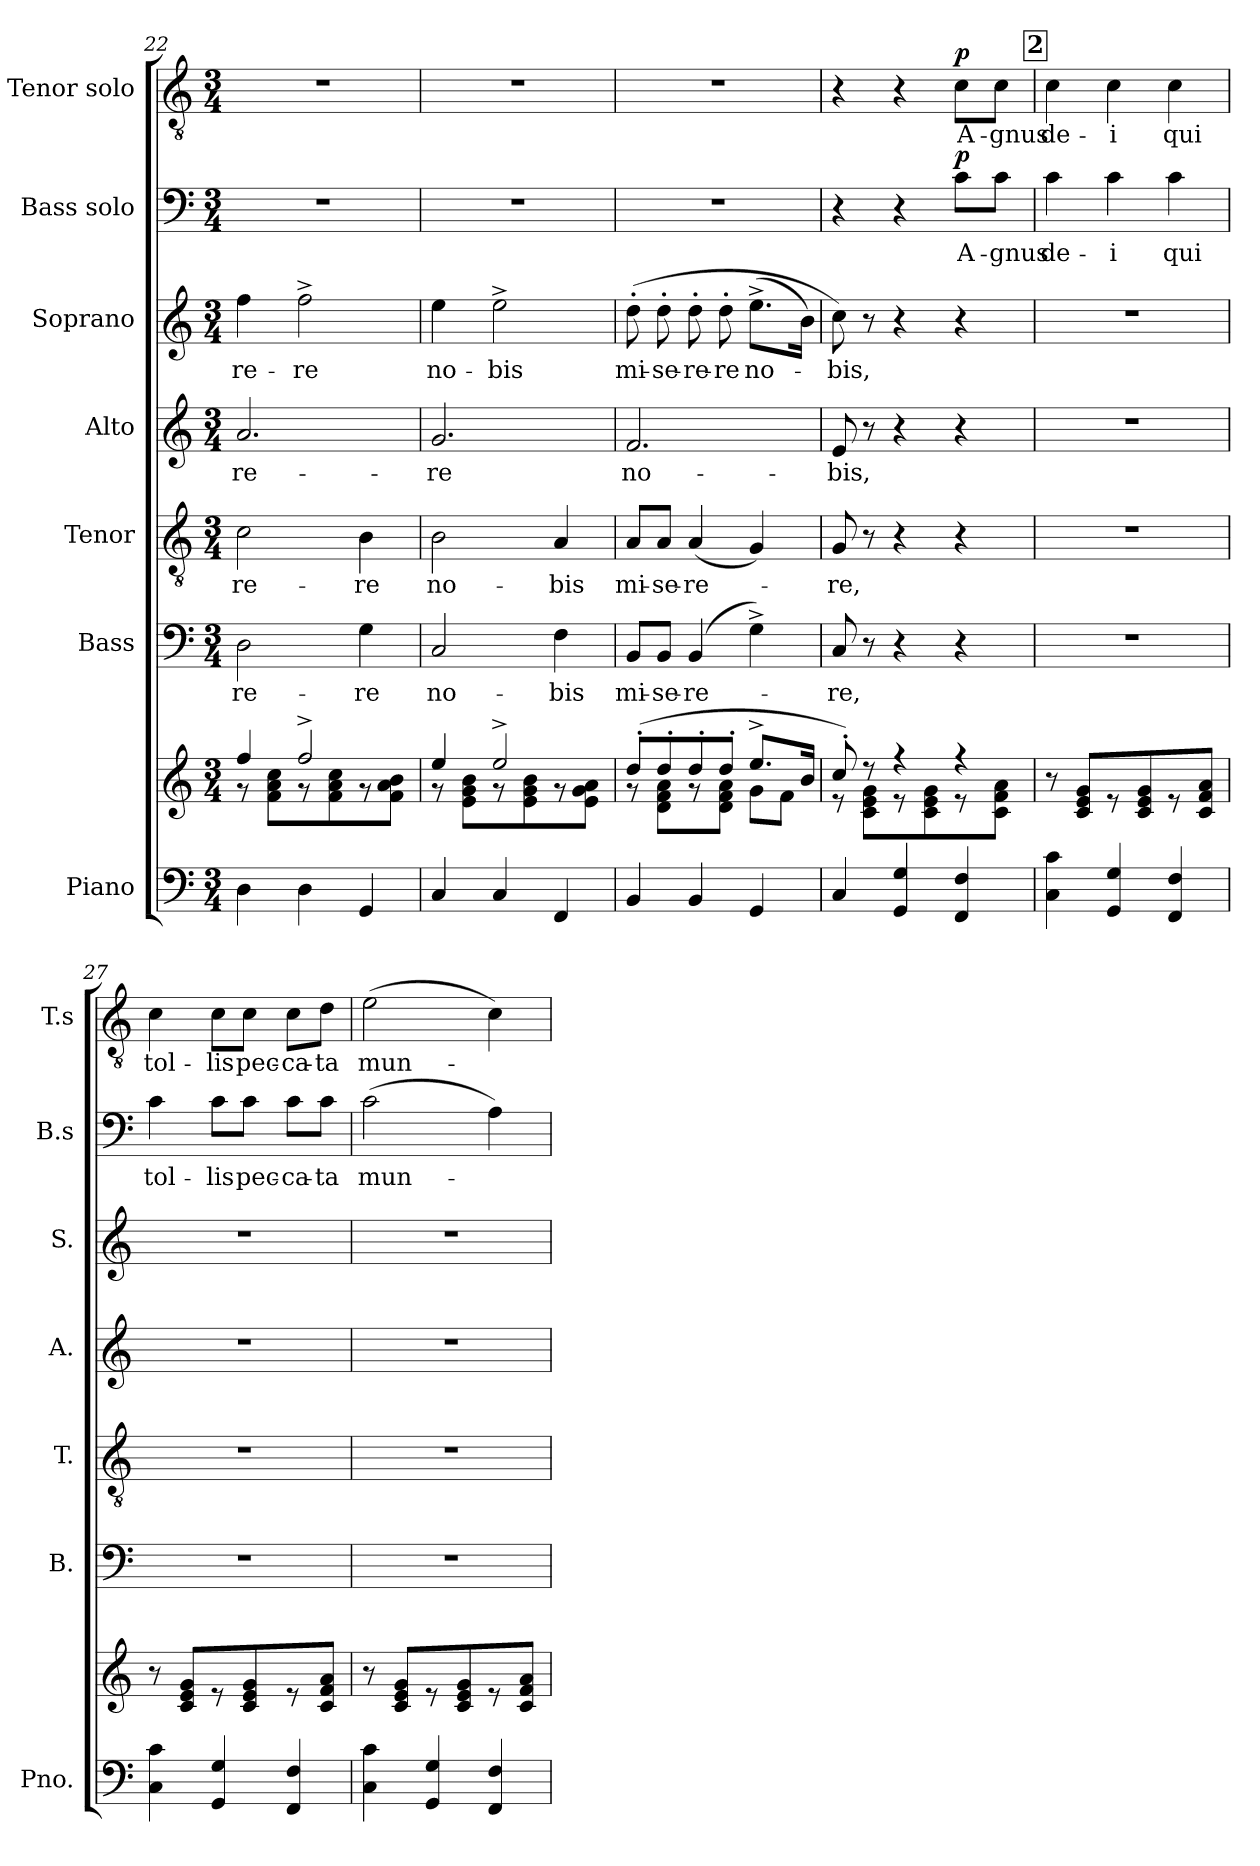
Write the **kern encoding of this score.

**kern	**kern	**kern	**text	**kern	**text	**kern	**text	**kern	**text	**kern	**text	**dynam	**kern	**text	**dynam
*part7	*part7	*part6	*part6	*part5	*part5	*part4	*part4	*part3	*part3	*part2	*part2	*part2	*part1	*part1	*part1
*staff8	*staff7	*staff6	*staff6	*staff5	*staff5	*staff4	*staff4	*staff3	*staff3	*staff2	*staff2	*staff2	*staff1	*staff1	*staff1
*I"Piano	*	*I"Bass	*	*I"Tenor	*	*I"Alto	*	*I"Soprano	*	*I"Bass solo	*	*	*I"Tenor solo	*	*
*I'Pno.	*	*I'B.	*	*I'T.	*	*I'A.	*	*I'S.	*	*I'B.s	*	*	*I'T.s	*	*
*clefF4	*clefG2	*clefF4	*	*clefGv2	*	*clefG2	*	*clefG2	*	*clefF4	*	*	*clefGv2	*	*
*k[]	*k[]	*k[]	*	*k[]	*	*k[]	*	*k[]	*	*k[]	*	*	*k[]	*	*
*M3/4	*M3/4	*M3/4	*	*M3/4	*	*M3/4	*	*M3/4	*	*M3/4	*	*	*M3/4	*	*
=22	=22	=22	=22	=22	=22	=22	=22	=22	=22	=22	=22	=22	=22	=22	=22
*	*^	*	*	*	*	*	*	*	*	*	*	*	*	*	*
!	!	!	!	!LO:LY:b	!	!LO:LY:b	!	!LO:LY:b	!	!LO:LY:b	!	!	!	!	!	!
4D\	4ff/	8r	2D\	-re-	2c\	-re-	2.a/	-re-	4ff\	-re-	2.r	.	.	2.r	.	.
.	.	8f\ 8a\ 8cc\L	.	.	.	.	.	.	.	.	.	.	.	.	.	.
!	!	!	!	!	!	!	!	!	!	!LO:LY:b	!	!	!	!	!	!
4D\	2ff^/	8r	.	.	.	.	.	.	2ff^\	-re	.	.	.	.	.	.
.	.	8f\ 8a\ 8cc\	.	.	.	.	.	.	.	.	.	.	.	.	.	.
!	!	!	!	!LO:LY:b	!	!LO:LY:b	!	!	!	!	!	!	!	!	!	!
4GG/	.	8r	4G\	-re	4B\	-re	.	.	.	.	.	.	.	.	.	.
.	.	8f\ 8a\ 8b\J	.	.	.	.	.	.	.	.	.	.	.	.	.	.
=23	=23	=23	=23	=23	=23	=23	=23	=23	=23	=23	=23	=23	=23	=23	=23	=23
!	!	!	!	!LO:LY:b	!	!LO:LY:b	!	!LO:LY:b	!	!LO:LY:b	!	!	!	!	!	!
4C/	4ee/	8r	2C/	no-	2B\	no-	2.g/	-re	4ee\	no-	2.r	.	.	2.r	.	.
.	.	8e\ 8g\ 8b\L	.	.	.	.	.	.	.	.	.	.	.	.	.	.
!	!	!	!	!	!	!	!	!	!	!LO:LY:b	!	!	!	!	!	!
4C/	2ee^/	8r	.	.	.	.	.	.	2ee^\	-bis	.	.	.	.	.	.
.	.	8e\ 8g\ 8b\	.	.	.	.	.	.	.	.	.	.	.	.	.	.
!	!	!	!	!LO:LY:b	!	!LO:LY:b	!	!	!	!	!	!	!	!	!	!
4FF/	.	8r	4F\	-bis	4A/	-bis	.	.	.	.	.	.	.	.	.	.
.	.	8e\ 8g\ 8a\J	.	.	.	.	.	.	.	.	.	.	.	.	.	.
=24	=24	=24	=24	=24	=24	=24	=24	=24	=24	=24	=24	=24	=24	=24	=24	=24
!	!	!	!	!LO:LY:b	!	!LO:LY:b	!	!LO:LY:b	!	!LO:LY:b	!	!	!	!	!	!
4BB/	(>8dd'/L	8r	8BB/L	mi-	8A/L	mi-	2.f/	no-	(>8dd'\	mi-	2.r	.	.	2.r	.	.
!	!	!	!	!LO:LY:b	!	!LO:LY:b	!	!	!	!LO:LY:b	!	!	!	!	!	!
.	8dd'/	8d\ 8f\ 8a\L	8BB/J	-se-	8A/J	-se-	.	.	8dd'\	-se-	.	.	.	.	.	.
!	!	!	!	!LO:LY:b	!	!LO:LY:b	!	!	!	!LO:LY:b	!	!	!	!	!	!
4BB/	8dd'/	8r	(>4BB/	-re-	(<4A/	-re-	.	.	8dd'\	-re-	.	.	.	.	.	.
!	!	!	!	!	!	!	!	!	!	!LO:LY:b	!	!	!	!	!	!
.	8dd'/J	8d\ 8f\ 8a\J	.	.	.	.	.	.	8dd'\	-re	.	.	.	.	.	.
!	!	!	!	!	!	!	!	!	!	!LO:LY:b	!	!	!	!	!	!
4GG/	8.ee^/L	8g\L	4G^\)	.	4G/)	.	.	.	(>8.ee^\L	no-	.	.	.	.	.	.
.	.	8f\J	.	.	.	.	.	.	.	.	.	.	.	.	.	.
.	16b/Jk	.	.	.	.	.	.	.	16b\Jk)	.	.	.	.	.	.	.
=25	=25	=25	=25	=25	=25	=25	=25	=25	=25	=25	=25	=25	=25	=25	=25	=25
!	!	!	!	!LO:LY:b	!	!LO:LY:b	!	!LO:LY:b	!	!LO:LY:b	!	!	!	!	!	!
4C/	8cc'/)	8r	8C/	-re,	8G/	-re,	8e/	-bis,	8cc\)	-bis,	4r	.	.	4r	.	.
.	8r	8c\ 8e\ 8g\L	8r	.	8r	.	8r	.	8r	.	.	.	.	.	.	.
4GG/ 4G/	4r	8r	4r	.	4r	.	4r	.	4r	.	4r	.	.	4r	.	.
.	.	8c\ 8e\ 8g\	.	.	.	.	.	.	.	.	.	.	.	.	.	.
!	!	!	!	!	!	!	!	!	!	!	!	!LO:LY:b	!LO:DY:a	!	!LO:LY:b	!LO:DY:a
4FF/ 4F/	4r	8r	4r	.	4r	.	4r	.	4r	.	8c\L	A-	p	8c\L	A-	p
!	!	!	!	!	!	!	!	!	!	!	!	!LO:LY:b	!	!	!LO:LY:b	!
.	.	8c\ 8f\ 8a\J	.	.	.	.	.	.	.	.	8c\J	-gnus	.	8c\J	-gnus	.
!!LO:LB:g=z
!!LO:REH:place=s1:a:B:fs=14:t=2
=26	=26	=26	=26	=26	=26	=26	=26	=26	=26	=26	=26	=26	=26	=26	=26	=26
!	!	!	!	!	!	!	!	!	!	!	!	!LO:LY:b	!	!	!LO:LY:b	!
*	*v	*v	*	*	*	*	*	*	*	*	*	*	*	*	*	*
4C\ 4c\	8r	2.r	.	2.r	.	2.r	.	2.r	.	4c\	de-	.	4c\	de-	.
.	8c/ 8e/ 8g/L	.	.	.	.	.	.	.	.	.	.	.	.	.	.
!	!	!	!	!	!	!	!	!	!	!	!LO:LY:b	!	!	!LO:LY:b	!
4GG/ 4G/	8r	.	.	.	.	.	.	.	.	4c\	-i	.	4c\	-i	.
.	8c/ 8e/ 8g/	.	.	.	.	.	.	.	.	.	.	.	.	.	.
!	!	!	!	!	!	!	!	!	!	!	!LO:LY:b	!	!	!LO:LY:b	!
4FF/ 4F/	8r	.	.	.	.	.	.	.	.	4c\	qui	.	4c\	qui	.
.	8c/ 8f/ 8a/J	.	.	.	.	.	.	.	.	.	.	.	.	.	.
=27	=27	=27	=27	=27	=27	=27	=27	=27	=27	=27	=27	=27	=27	=27	=27
!	!	!	!	!	!	!	!	!	!	!	!LO:LY:b	!	!	!LO:LY:b	!
4C\ 4c\	8r	2.r	.	2.r	.	2.r	.	2.r	.	4c\	tol-	.	4c\	tol-	.
.	8c/ 8e/ 8g/L	.	.	.	.	.	.	.	.	.	.	.	.	.	.
!	!	!	!	!	!	!	!	!	!	!	!LO:LY:b	!	!	!LO:LY:b	!
4GG/ 4G/	8r	.	.	.	.	.	.	.	.	8c\L	-lis	.	8c\L	-lis	.
!	!	!	!	!	!	!	!	!	!	!	!LO:LY:b	!	!	!LO:LY:b	!
.	8c/ 8e/ 8g/	.	.	.	.	.	.	.	.	8c\J	pec-	.	8c\J	pec-	.
!	!	!	!	!	!	!	!	!	!	!	!LO:LY:b	!	!	!LO:LY:b	!
4FF/ 4F/	8r	.	.	.	.	.	.	.	.	8c\L	-ca-	.	8c\L	-ca-	.
!	!	!	!	!	!	!	!	!	!	!	!LO:LY:b	!	!	!LO:LY:b	!
.	8c/ 8f/ 8a/J	.	.	.	.	.	.	.	.	8c\J	-ta	.	8d\J	-ta	.
=28	=28	=28	=28	=28	=28	=28	=28	=28	=28	=28	=28	=28	=28	=28	=28
!	!	!	!	!	!	!	!	!	!	!	!LO:LY:b	!	!	!LO:LY:b	!
4C\ 4c\	8r	2.r	.	2.r	.	2.r	.	2.r	.	(>2c\	mun-	.	(>2e\	mun-	.
.	8c/ 8e/ 8g/L	.	.	.	.	.	.	.	.	.	.	.	.	.	.
4GG/ 4G/	8r	.	.	.	.	.	.	.	.	.	.	.	.	.	.
.	8c/ 8e/ 8g/	.	.	.	.	.	.	.	.	.	.	.	.	.	.
4FF/ 4F/	8r	.	.	.	.	.	.	.	.	4A\)	.	.	4c\)	.	.
.	8c/ 8f/ 8a/J	.	.	.	.	.	.	.	.	.	.	.	.	.	.
=	=	=	=	=	=	=	=	=	=	=	=	=	=	=	=
*-	*-	*-	*-	*-	*-	*-	*-	*-	*-	*-	*-	*-	*-	*-	*-
